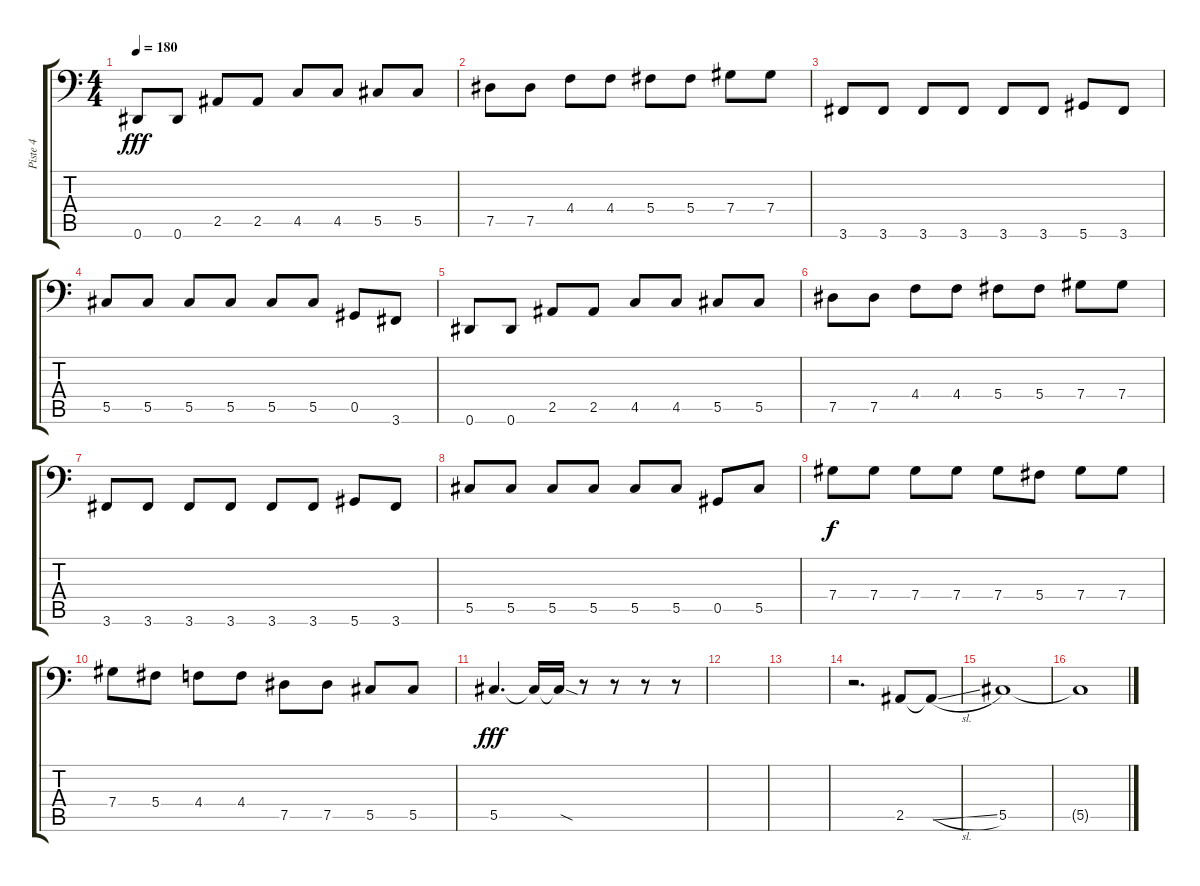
\track ("Piste 4" "Piste 4") {instrument electricbasspick}
\staff {score tabs}
\tuning (Eb3 Bb2 Gb2 Db2 Ab1 Eb1) {hide}
\ts (4 4)
\tempo 180
\clef f4
\ks c
0.6.8{dy fff} 0.6.8 2.5.8 2.5.8 4.5.8 4.5.8 5.5.8 5.5.8 |
7.5.8 7.5.8 4.4.8 4.4.8 5.4.8 5.4.8 7.4.8 7.4.8 |
3.6.8 3.6.8 3.6.8 3.6.8 3.6.8 3.6.8 5.6.8 3.6.8 |
5.5.8 5.5.8 5.5.8 5.5.8 5.5.8 5.5.8 0.5.8 3.6.8 |
0.6.8 0.6.8 2.5.8 2.5.8 4.5.8 4.5.8 5.5.8 5.5.8 |
7.5.8 7.5.8 4.4.8 4.4.8 5.4.8 5.4.8 7.4.8 7.4.8 |
3.6.8 3.6.8 3.6.8 3.6.8 3.6.8 3.6.8 5.6.8 3.6.8 |
5.5.8 5.5.8 5.5.8 5.5.8 5.5.8 5.5.8 0.5.8 5.5.8 |
7.4.8{dy f} 7.4.8 7.4.8 7.4.8 7.4.8 5.4.8 7.4.8 7.4.8 |
7.4.8 5.4.8 4.4.8 4.4.8 7.5.8 7.5.8 5.5.8 5.5.8 |
5.5.4{d dy fff} 5.5{t}.16 5.5{sod t}.16 r.8 r.8 r.8 r.8 |
|
|
r.2{d} 2.5.8 2.5{sl t}.8 |
5.5.1 |
5.5{t}.1
